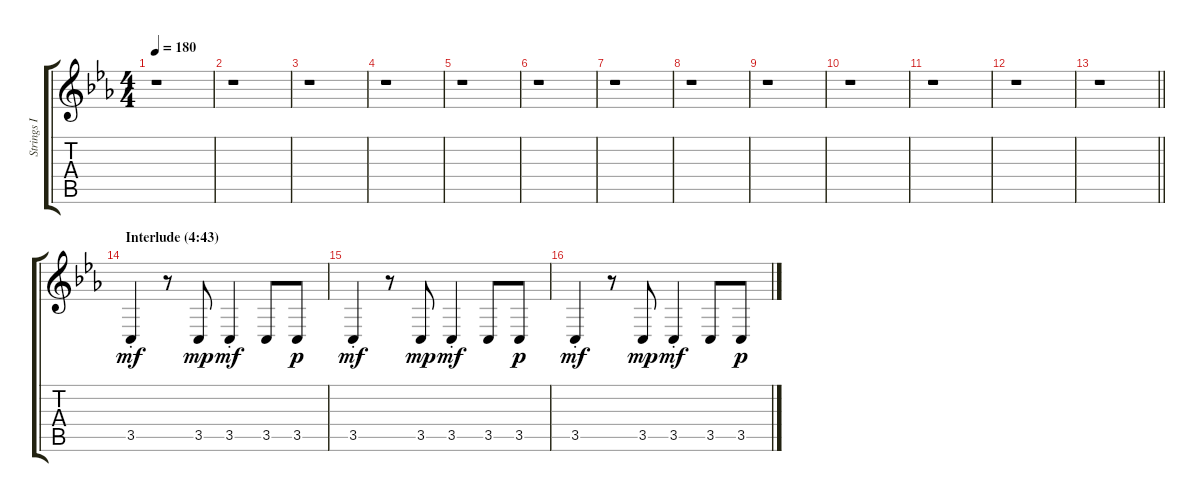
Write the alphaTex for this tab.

\track ("Strings I" "Strings I") {instrument stringensemble1}
\staff {score tabs}
\tuning (E4 B3 G3 D3 A2 E2) {hide}
\ts (4 4)
\tempo 180
\clef g2
\ks cminor
r.1{dy mp} |
r.1 |
r.1 |
r.1 |
r.1 |
r.1 |
r.1 |
r.1 |
r.1 |
r.1 |
r.1 |
r.1 |
\barLineRight lightlight
r.1 |
\section ("" "Interlude (4:43)")
3.5{st}.4{dy mf} r.8 3.5.8{dy mp} 3.5{st}.4{dy mf} 3.5.8 3.5.8{dy p} |
3.5{st}.4{dy mf} r.8 3.5.8{dy mp} 3.5{st}.4{dy mf} 3.5.8 3.5.8{dy p} |
3.5{st}.4{dy mf} r.8 3.5.8{dy mp} 3.5{st}.4{dy mf} 3.5.8 3.5.8{dy p}
